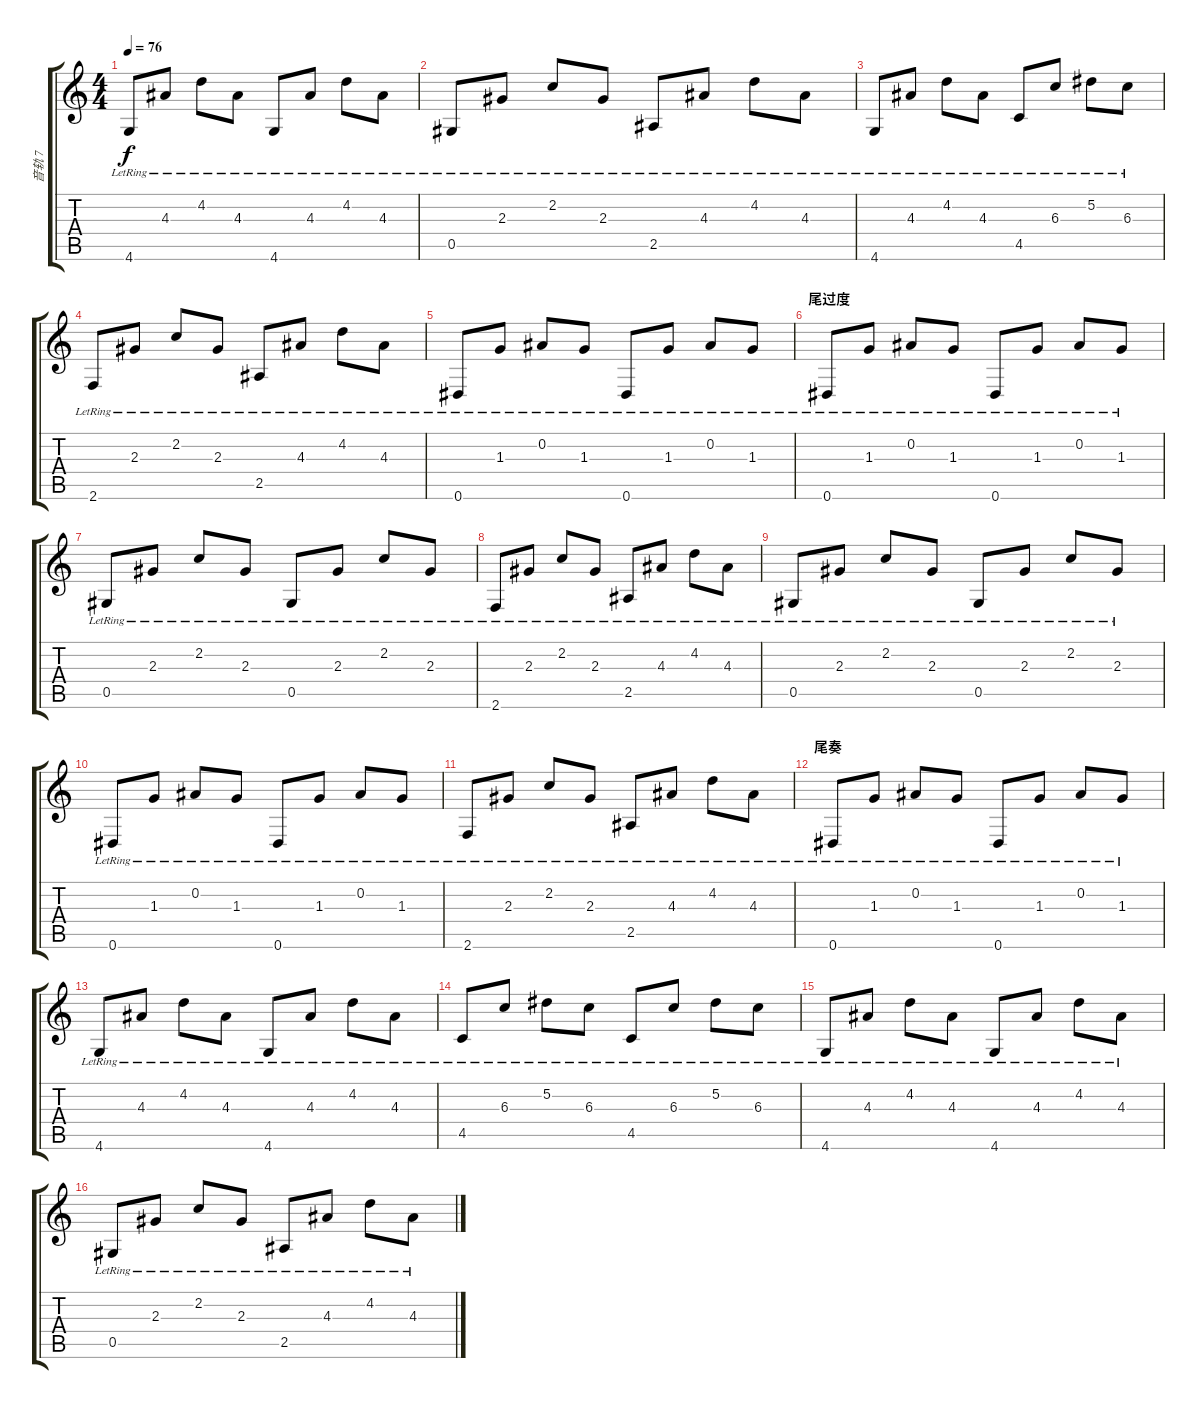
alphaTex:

\track ("音轨 7" "音轨 7") {instrument acousticguitarsteel}
\staff {score tabs}
\tuning (Eb4 Bb3 Gb3 Db3 Ab2 Eb2) {hide}
\ts (4 4)
\tempo 76
\clef g2
\ks c
4.6{lr}.8{dy f} 4.3{lr}.8 4.2{lr}.8 4.3{lr}.8 4.6{lr}.8 4.3{lr}.8 4.2{lr}.8 4.3{lr}.8 |
0.5{lr}.8 2.3{lr}.8 2.2{lr}.8 2.3{lr}.8 2.5{lr}.8 4.3{lr}.8 4.2{lr}.8 4.3{lr}.8 |
4.6{lr}.8 4.3{lr}.8 4.2{lr}.8 4.3{lr}.8 4.5{lr}.8 6.3{lr}.8 5.2{lr}.8 6.3{lr}.8 |
2.6{lr}.8 2.3{lr}.8 2.2{lr}.8 2.3{lr}.8 2.5{lr}.8 4.3{lr}.8 4.2{lr}.8 4.3{lr}.8 |
0.6{lr}.8 1.3{lr}.8 0.2{lr}.8 1.3{lr}.8 0.6{lr}.8 1.3{lr}.8 0.2{lr}.8 1.3{lr}.8 |
\section ("" "尾过度")
0.6{lr}.8 1.3{lr}.8 0.2{lr}.8 1.3{lr}.8 0.6{lr}.8 1.3{lr}.8 0.2{lr}.8 1.3{lr}.8 |
0.5{lr}.8 2.3{lr}.8 2.2{lr}.8 2.3{lr}.8 0.5{lr}.8 2.3{lr}.8 2.2{lr}.8 2.3{lr}.8 |
2.6{lr}.8 2.3{lr}.8 2.2{lr}.8 2.3{lr}.8 2.5{lr}.8 4.3{lr}.8 4.2{lr}.8 4.3{lr}.8 |
0.5{lr}.8 2.3{lr}.8 2.2{lr}.8 2.3{lr}.8 0.5{lr}.8 2.3{lr}.8 2.2{lr}.8 2.3{lr}.8 |
0.6{lr}.8 1.3{lr}.8 0.2{lr}.8 1.3{lr}.8 0.6{lr}.8 1.3{lr}.8 0.2{lr}.8 1.3{lr}.8 |
2.6{lr}.8 2.3{lr}.8 2.2{lr}.8 2.3{lr}.8 2.5{lr}.8 4.3{lr}.8 4.2{lr}.8 4.3{lr}.8 |
\section ("" "尾奏")
0.6{lr}.8 1.3{lr}.8 0.2{lr}.8 1.3{lr}.8 0.6{lr}.8 1.3{lr}.8 0.2{lr}.8 1.3{lr}.8 |
4.6{lr}.8 4.3{lr}.8 4.2{lr}.8 4.3{lr}.8 4.6{lr}.8 4.3{lr}.8 4.2{lr}.8 4.3{lr}.8 |
4.5{lr}.8 6.3{lr}.8 5.2{lr}.8 6.3{lr}.8 4.5{lr}.8 6.3{lr}.8 5.2{lr}.8 6.3{lr}.8 |
4.6{lr}.8 4.3{lr}.8 4.2{lr}.8 4.3{lr}.8 4.6{lr}.8 4.3{lr}.8 4.2{lr}.8 4.3{lr}.8 |
0.5{lr}.8 2.3{lr}.8 2.2{lr}.8 2.3{lr}.8 2.5{lr}.8 4.3{lr}.8 4.2{lr}.8 4.3{lr}.8
